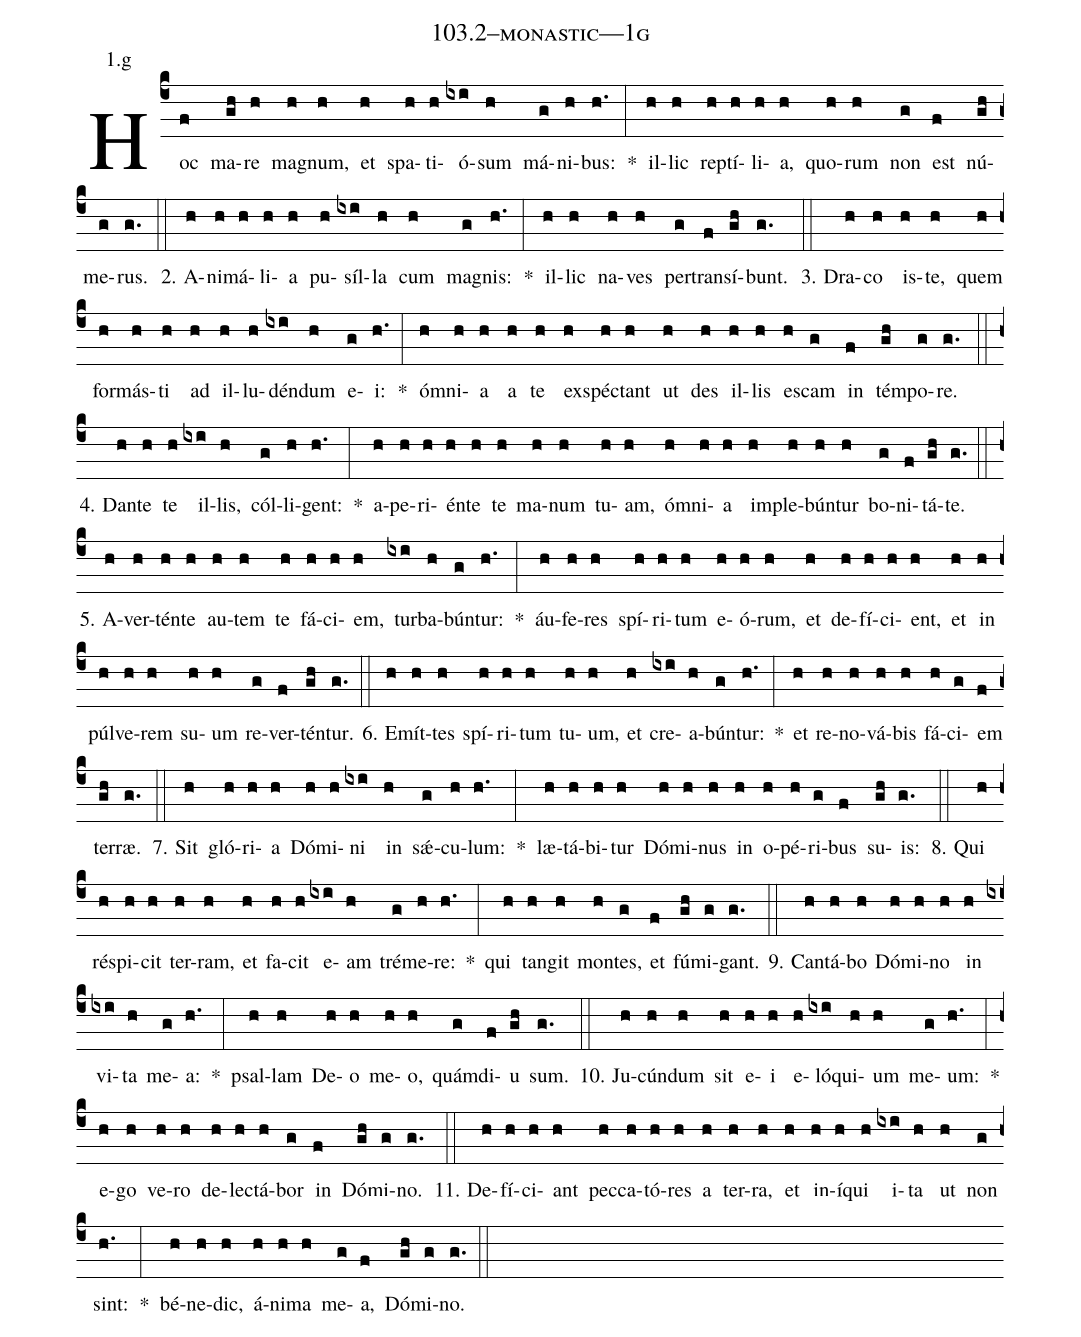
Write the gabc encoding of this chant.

name: 103.2--monastic---1g;
annotation: 1.g;
%%
(c4)Hoc(f) ma(gh)re(h) ma(h)gnum,(h) et(h) spa(h)ti(h)ó(ixi)sum(h) má(g)ni(h)bus:(h.) *(:) il(h)lic(h) rep(h)tí(h)li(h)a,(h) quo(h)rum(h) non(g) est(f) nú(gh)me(g)rus.(g.) (::)
2. A(h)ni(h)má(h)li(h)a(h) pu(h)síl(ixi)la(h) cum(h) ma(g)gnis:(h.) *(:) il(h)lic(h) na(h)ves(h) per(g)trans(f)í(gh)bunt.(g.) (::)
3. Dra(h)co(h) is(h)te,(h) quem(h) for(h)más(h)ti(h) ad(h) il(h)lu(h)dén(ixi)dum(h) e(g)i:(h.) *(:) óm(h)ni(h)a(h) a(h) te(h) ex(h)spéc(h)tant(h) ut(h) des(h) il(h)lis(h) es(h)cam(g) in(f) tém(gh)po(g)re.(g.) (::)
4. Dan(h)te(h) te(h) il(ixi)lis,(h) cól(g)li(h)gent:(h.) *(:) a(h)pe(h)ri(h)én(h)te(h) te(h) ma(h)num(h) tu(h)am,(h) óm(h)ni(h)a(h) im(h)ple(h)bún(h)tur(h) bo(g)ni(f)tá(gh)te.(g.) (::)
5. A(h)ver(h)tén(h)te(h) au(h)tem(h) te(h) fá(h)ci(h)em,(h) tur(ixi)ba(h)bún(g)tur:(h.) *(:) áu(h)fe(h)res(h) spí(h)ri(h)tum(h) e(h)ó(h)rum,(h) et(h) de(h)fí(h)ci(h)ent,(h) et(h) in(h) púl(h)ve(h)rem(h) su(h)um(h) re(g)ver(f)tén(gh)tur.(g.) (::)
6. E(h)mít(h)tes(h) spí(h)ri(h)tum(h) tu(h)um,(h) et(h) cre(ixi)a(h)bún(g)tur:(h.) *(:) et(h) re(h)no(h)vá(h)bis(h) fá(h)ci(g)em(f) ter(gh)ræ.(g.) (::)
7. Sit(h) gló(h)ri(h)a(h) Dó(h)mi(h)ni(ixi) in(h) sǽ(g)cu(h)lum:(h.) *(:) læ(h)tá(h)bi(h)tur(h) Dó(h)mi(h)nus(h) in(h) o(h)pé(h)ri(g)bus(f) su(gh)is:(g.) (::)
8. Qui(h) ré(h)spi(h)cit(h) ter(h)ram,(h) et(h) fa(h)cit(h) e(ixi)am(h) tré(g)me(h)re:(h.) *(:) qui(h) tan(h)git(h) mon(h)tes,(g) et(f) fú(gh)mi(g)gant.(g.) (::)
9. Can(h)tá(h)bo(h) Dó(h)mi(h)no(h) in(h) vi(ixi)ta(h) me(g)a:(h.) *(:) psal(h)lam(h) De(h)o(h) me(h)o,(h) quám(g)di(f)u(gh) sum.(g.) (::)
10. Ju(h)cún(h)dum(h) sit(h) e(h)i(h) e(h)ló(ixi)qui(h)um(h) me(g)um:(h.) *(:) e(h)go(h) ve(h)ro(h) de(h)lec(h)tá(h)bor(g) in(f) Dó(gh)mi(g)no.(g.) (::)
11. De(h)fí(h)ci(h)ant(h) pec(h)ca(h)tó(h)res(h) a(h) ter(h)ra,(h) et(h) in(h)í(h)qui(h) i(ixi)ta(h) ut(h) non(g) sint:(h.) *(:) bé(h)ne(h)dic,(h) á(h)ni(h)ma(h) me(g)a,(f) Dó(gh)mi(g)no.(g.) (::)
